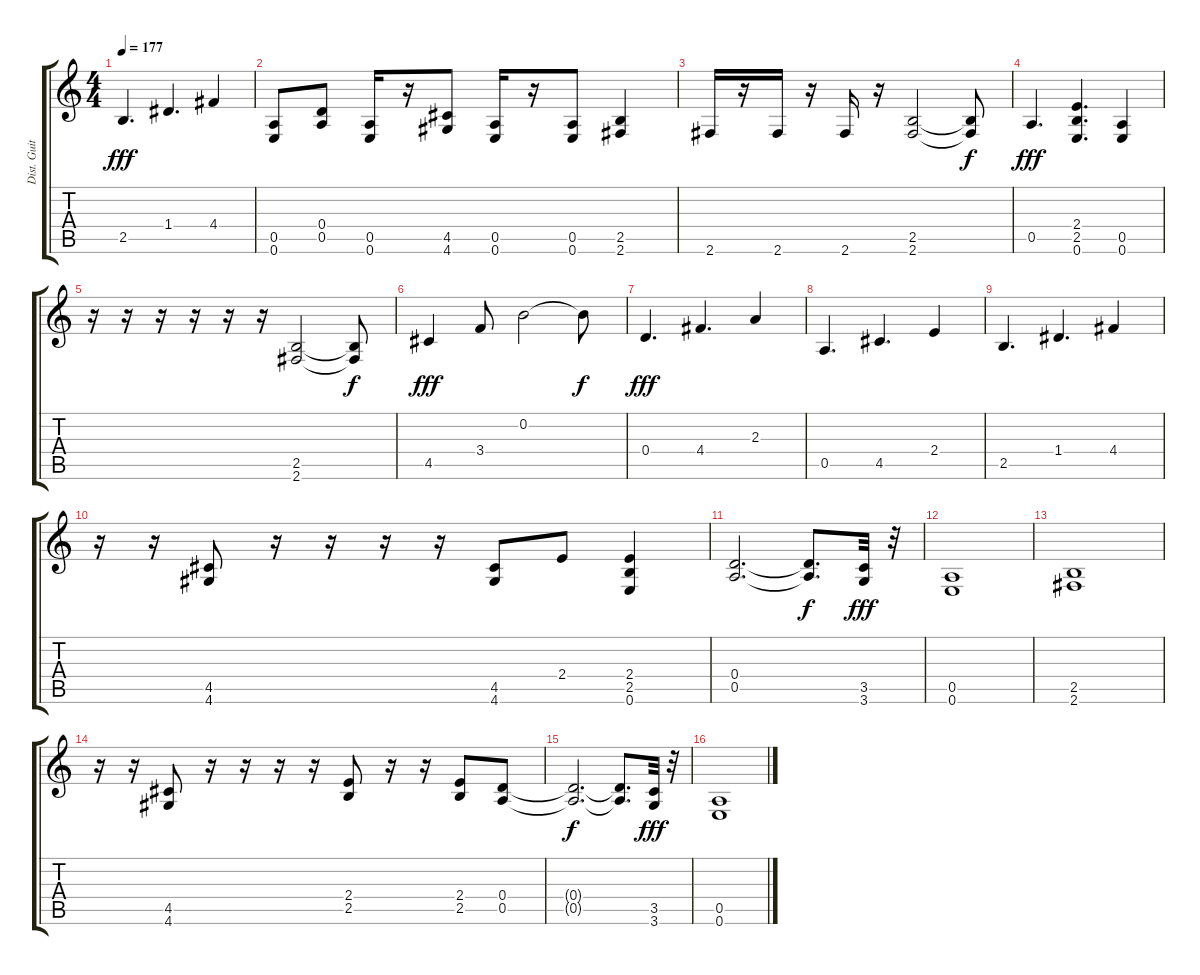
\track ("Dist. Guitar 1" "Dist. Guit") {instrument distortionguitar}
\staff {score tabs}
\tuning (E4 B3 G3 D3 A2 E2) {hide}
\ts (4 4)
\tempo 177
\clef g2
\ks c
2.5.4{d dy fff} 1.4.4{d} 4.4.4 |
(0.5 0.6).8 (0.4 0.5).8 (0.5 0.6).16 r.16 (4.5 4.6).8 (0.5 0.6).16 r.16 (0.5 0.6).8 (2.5 2.6).4 |
2.6.16 r.16 2.6.16 r.16 2.6.16 r.16 (2.5 2.6).2 (2.5{t} 2.6{t}).8{dy f} |
0.5.4{d dy fff} (2.4 2.5 0.6).4{d} (0.5 0.6).4 |
r.16 r.16 r.16 r.16 r.16 r.16 (2.5 2.6).2 (2.5{t} 2.6{t}).8{dy f} |
4.5.4{dy fff} 3.4.8 0.2.2 0.2{t}.8{dy f} |
0.4.4{d dy fff} 4.4.4{d} 2.3.4 |
0.5.4{d} 4.5.4{d} 2.4.4 |
2.5.4{d} 1.4.4{d} 4.4.4 |
r.16 r.16 (4.5 4.6).8 r.16 r.16 r.16 r.16 (4.5 4.6).8 2.4.8 (2.4 2.5 0.6).4 |
(0.4 0.5).2{d} (0.4{t} 0.5{t}).8{d dy f} (3.5 3.6).32{dy fff} r.32 |
(0.5 0.6).1 |
(2.5 2.6).1 |
r.16 r.16 (4.5 4.6).8 r.16 r.16 r.16 r.16 (2.4 2.5).8 r.16 r.16 (2.4 2.5).8 (0.4 0.5).8 |
(0.4{t} 0.5{t}).2{d dy f} (0.4{t} 0.5{t}).8{d} (3.5 3.6).32{dy fff} r.32 |
(0.5 0.6).1
